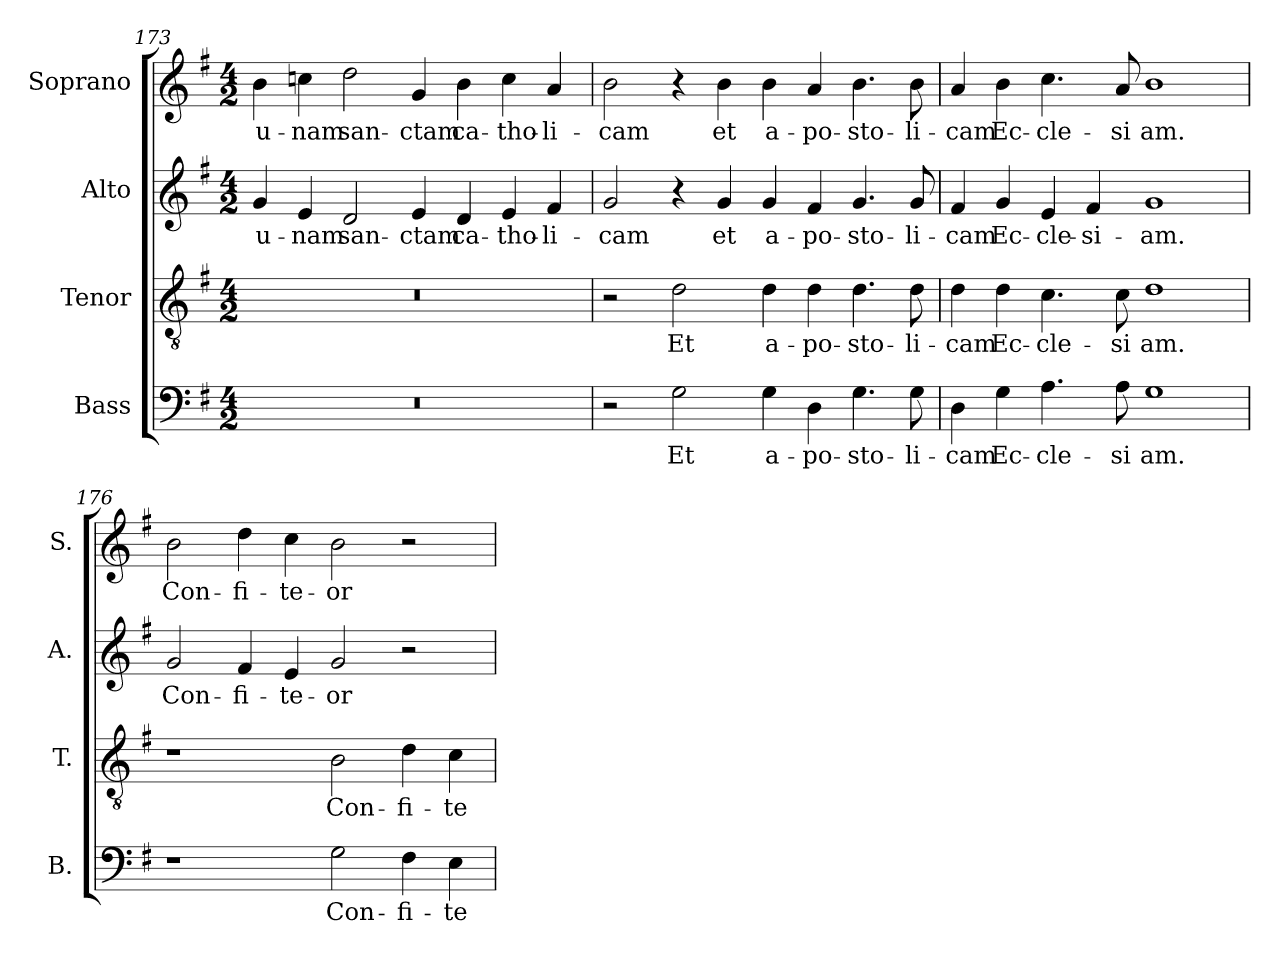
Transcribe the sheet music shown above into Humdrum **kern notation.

**kern	**text	**kern	**text	**kern	**text	**kern	**text
*part4	*part4	*part3	*part3	*part2	*part2	*part1	*part1
*staff4	*staff4	*staff3	*staff3	*staff2	*staff2	*staff1	*staff1
*I"Bass	*	*I"Tenor	*	*I"Alto	*	*I"Soprano	*
*I'B.	*	*I'T.	*	*I'A.	*	*I'S.	*
*clefF4	*	*clefGv2	*	*clefG2	*	*clefG2	*
*	*	*ITrd7c12	*	*	*	*	*
*k[f#]	*	*k[f#]	*	*k[f#]	*	*k[f#]	*
*G:	*	*G:	*	*G:	*	*G:	*
*M4/2	*	*M4/2	*	*M4/2	*	*M4/2	*
=173	=173	=173	=173	=173	=173	=173	=173
!LO:N:vis=1	!	!LO:N:vis=1	!	!	!	!	!
!	!	!	!	!	!LO:LY:b:color=#000000	!	!
!	!	!	!	!	!	!	!LO:LY:b:color=#000000
0r	.	0r	.	4gi/	u-	4bi\	u-
!	!	!	!	!	!LO:LY:b:color=#000000	!	!
!	!	!	!	!	!	!	!LO:LY:b:color=#000000
.	.	.	.	4ei/	-nam	4ccni\	-nam
!	!	!	!	!	!LO:LY:b:color=#000000	!	!
!	!	!	!	!	!	!	!LO:LY:b:color=#000000
.	.	.	.	2di/	san-	2ddi\	san-
!	!	!	!	!	!LO:LY:b:color=#000000	!	!
!	!	!	!	!	!	!	!LO:LY:b:color=#000000
.	.	.	.	4ei/	-ctam	4gi/	-ctam
!	!	!	!	!	!LO:LY:b:color=#000000	!	!
!	!	!	!	!	!	!	!LO:LY:b:color=#000000
.	.	.	.	4di/	ca-	4bi\	ca-
!	!	!	!	!	!LO:LY:b:color=#000000	!	!
!	!	!	!	!	!	!	!LO:LY:b:color=#000000
.	.	.	.	4ei/	-tho-	4cci\	-tho-
!	!	!	!	!	!LO:LY:b:color=#000000	!	!
!	!	!	!	!	!	!	!LO:LY:b:color=#000000
.	.	.	.	4f#i/	-li-	4ai/	-li-
=174	=174	=174	=174	=174	=174	=174	=174
!	!	!	!	!	!LO:LY:b:color=#000000	!	!
!	!	!	!	!	!	!	!LO:LY:b:color=#000000
2r	.	2r	.	2gi/	-cam	2bi\	-cam
!	!LO:LY:b:color=#000000	!	!	!	!	!	!
!	!	!	!LO:LY:b:color=#000000	!	!	!	!
2Gi\	Et	2Di\	Et	4r	.	4r	.
!	!	!	!	!	!LO:LY:b:color=#000000	!	!
!	!	!	!	!	!	!	!LO:LY:b:color=#000000
.	.	.	.	4gi/	et	4bi\	et
!	!LO:LY:b:color=#000000	!	!	!	!	!	!
!	!	!	!LO:LY:b:color=#000000	!	!	!	!
!	!	!	!	!	!LO:LY:b:color=#000000	!	!
!	!	!	!	!	!	!	!LO:LY:b:color=#000000
4Gi\	a-	4Di\	a-	4gi/	a-	4bi\	a-
!	!LO:LY:b:color=#000000	!	!	!	!	!	!
!	!	!	!LO:LY:b:color=#000000	!	!	!	!
!	!	!	!	!	!LO:LY:b:color=#000000	!	!
!	!	!	!	!	!	!	!LO:LY:b:color=#000000
4Di\	-po-	4Di\	-po-	4f#i/	-po-	4ai/	-po-
!	!LO:LY:b:color=#000000	!	!	!	!	!	!
!	!	!	!LO:LY:b:color=#000000	!	!	!	!
!	!	!	!	!	!LO:LY:b:color=#000000	!	!
!	!	!	!	!	!	!	!LO:LY:b:color=#000000
4.Gi\	-sto-	4.Di\	-sto-	4.gi/	-sto-	4.bi\	-sto-
!	!LO:LY:b:color=#000000	!	!	!	!	!	!
!	!	!	!LO:LY:b:color=#000000	!	!	!	!
!	!	!	!	!	!LO:LY:b:color=#000000	!	!
!	!	!	!	!	!	!	!LO:LY:b:color=#000000
8Gi\	-li-	8Di\	-li-	8gi/	-li-	8bi\	-li-
!!LO:LB:g=z
=175	=175	=175	=175	=175	=175	=175	=175
!	!LO:LY:b:color=#000000	!	!	!	!	!	!
!	!	!	!LO:LY:b:color=#000000	!	!	!	!
!	!	!	!	!	!LO:LY:b:color=#000000	!	!
!	!	!	!	!	!	!	!LO:LY:b:color=#000000
4Di\	-cam	4Di\	-cam	4f#i/	-cam	4ai/	-cam
!	!LO:LY:b:color=#000000	!	!	!	!	!	!
!	!	!	!LO:LY:b:color=#000000	!	!	!	!
!	!	!	!	!	!LO:LY:b:color=#000000	!	!
!	!	!	!	!	!	!	!LO:LY:b:color=#000000
4Gi\	Ec-	4Di\	Ec-	4gi/	Ec-	4bi\	Ec-
!	!LO:LY:b:color=#000000	!	!	!	!	!	!
!	!	!	!LO:LY:b:color=#000000	!	!	!	!
!	!	!	!	!	!LO:LY:b:color=#000000	!	!
!	!	!	!	!	!	!	!LO:LY:b:color=#000000
4.Ai\	-cle-	4.Ci\	-cle-	4ei/	-cle-	4.cci\	-cle-
!	!	!	!	!	!LO:LY:b:color=#000000	!	!
.	.	.	.	4f#i/	-si-	.	.
!	!LO:LY:b:color=#000000	!	!	!	!	!	!
!	!	!	!LO:LY:b:color=#000000	!	!	!	!
!	!	!	!	!	!	!	!LO:LY:b:color=#000000
8Ai\	-si	8Ci\	-si	.	.	8ai/	-si
!	!LO:LY:b:color=#000000	!	!	!	!	!	!
!	!	!	!LO:LY:b:color=#000000	!	!	!	!
!	!	!	!	!	!LO:LY:b:color=#000000	!	!
!	!	!	!	!	!	!	!LO:LY:b:color=#000000
1Gi	am.	1Di	am.	1gi	-am.	1bi	am.
=176	=176	=176	=176	=176	=176	=176	=176
!	!	!	!	!	!LO:LY:b:color=#000000	!	!
!	!	!	!	!	!	!	!LO:LY:b:color=#000000
1r	.	1r	.	2gi/	Con-	2bi\	Con-
!	!	!	!	!	!LO:LY:b:color=#000000	!	!
!	!	!	!	!	!	!	!LO:LY:b:color=#000000
.	.	.	.	4f#i/	-fi-	4ddi\	-fi-
!	!	!	!	!	!LO:LY:b:color=#000000	!	!
!	!	!	!	!	!	!	!LO:LY:b:color=#000000
.	.	.	.	4ei/	-te-	4cci\	-te-
!	!LO:LY:b:color=#000000	!	!	!	!	!	!
!	!	!	!LO:LY:b:color=#000000	!	!	!	!
!	!	!	!	!	!LO:LY:b:color=#000000	!	!
!	!	!	!	!	!	!	!LO:LY:b:color=#000000
2Gi\	Con-	2BBi\	Con-	2gi/	-or	2bi\	-or
!	!LO:LY:b:color=#000000	!	!	!	!	!	!
!	!	!	!LO:LY:b:color=#000000	!	!	!	!
4F#i\	-fi-	4Di\	-fi-	2r	.	2r	.
!	!LO:LY:b:color=#000000	!	!	!	!	!	!
!	!	!	!LO:LY:b:color=#000000	!	!	!	!
4Ei\	-te-	4Ci\	-te-	.	.	.	.
=	=	=	=	=	=	=	=
*-	*-	*-	*-	*-	*-	*-	*-
